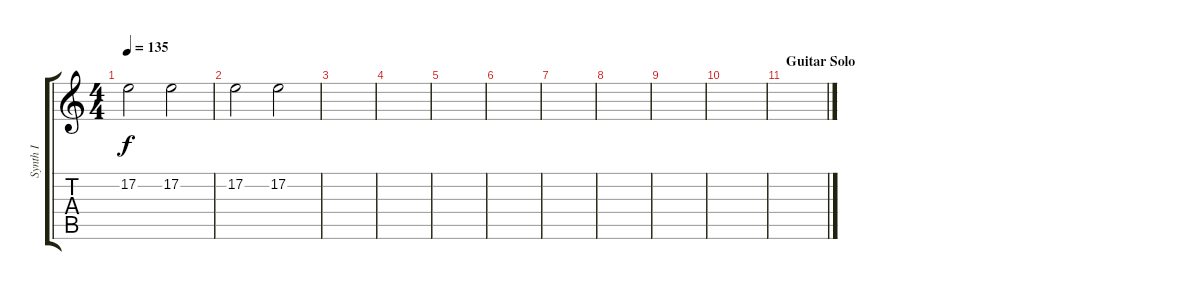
\track ("Synth I" "Synth I") {instrument choiraahs}
\staff {score tabs}
\tuning (E4 B3 G3 D3 A2 E2) {hide}
\ts (4 4)
\tempo 135
\clef g2
\ks c
17.2.2{dy f} 17.2.2 |
17.2.2 17.2.2 |
|
|
|
|
|
|
|
|
\section ("" "Guitar Solo")
